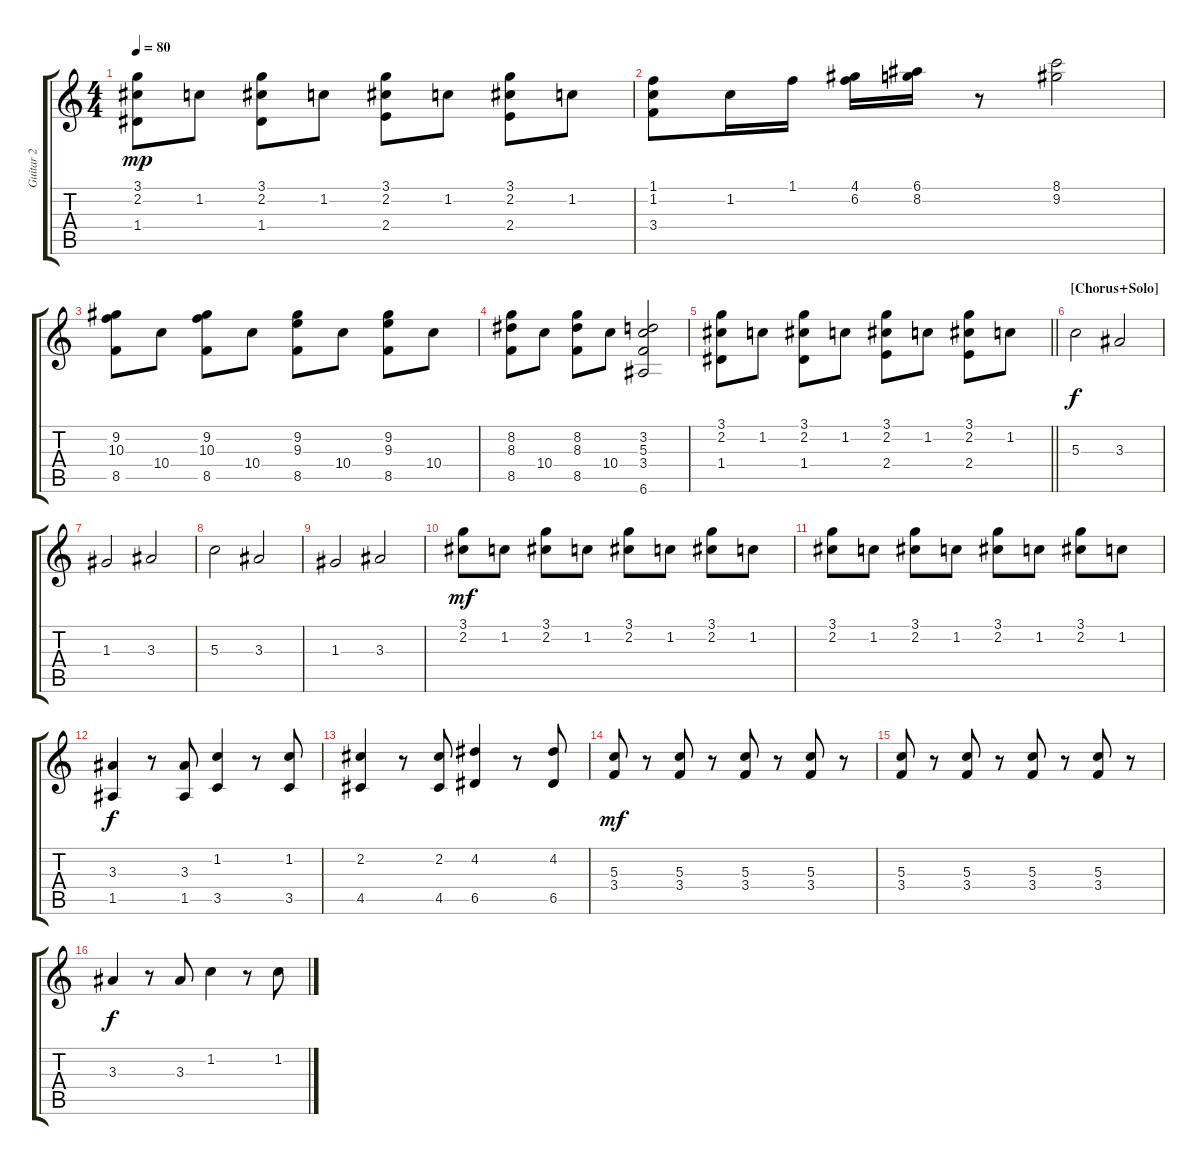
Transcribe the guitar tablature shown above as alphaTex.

\track ("Guitar 2" "Guitar 2") {instrument acousticguitarsteel}
\staff {score tabs}
\tuning (E4 B3 G3 D3 A2 E2) {hide}
\ts (4 4)
\tempo 80
\clef g2
\ks c
(3.1 2.2 1.4).8{dy mp} 1.2.8 (3.1 2.2 1.4).8 1.2.8 (3.1 2.2 2.4).8 1.2.8 (3.1 2.2 2.4).8 1.2.8 |
(1.1 1.2 3.4).8 1.2.16 1.1.16 (4.1 6.2).16 (6.1 8.2).16 r.8 (8.1 9.2).2 |
(9.2 10.3 8.5).8 10.4.8 (9.2 10.3 8.5).8 10.4.8 (9.2 9.3 8.5).8 10.4.8 (9.2 9.3 8.5).8 10.4.8 |
(8.2 8.3 8.5).8 10.4.8 (8.2 8.3 8.5).8 10.4.8 (3.2 5.3 3.4 6.6).2 |
\barLineRight lightlight
(3.1 2.2 1.4).8 1.2.8 (3.1 2.2 1.4).8 1.2.8 (3.1 2.2 2.4).8 1.2.8 (3.1 2.2 2.4).8 1.2.8 |
\section ("" "[Chorus+Solo]")
5.3.2{dy f} 3.3.2 |
1.3.2 3.3.2 |
5.3.2 3.3.2 |
1.3.2 3.3.2 |
(3.1 2.2).8{dy mf} 1.2.8 (3.1 2.2).8 1.2.8 (3.1 2.2).8 1.2.8 (3.1 2.2).8 1.2.8 |
(3.1 2.2).8 1.2.8 (3.1 2.2).8 1.2.8 (3.1 2.2).8 1.2.8 (3.1 2.2).8 1.2.8 |
(3.3 1.5).4{dy f} r.8 (3.3 1.5).8 (1.2 3.5).4 r.8 (1.2 3.5).8 |
(2.2 4.5).4 r.8 (2.2 4.5).8 (4.2 6.5).4 r.8 (4.2 6.5).8 |
(5.3 3.4).8{dy mf} r.8 (5.3 3.4).8 r.8 (5.3 3.4).8 r.8 (5.3 3.4).8 r.8 |
(5.3 3.4).8 r.8 (5.3 3.4).8 r.8 (5.3 3.4).8 r.8 (5.3 3.4).8 r.8 |
3.3.4{dy f} r.8 3.3.8 1.2.4 r.8 1.2.8
